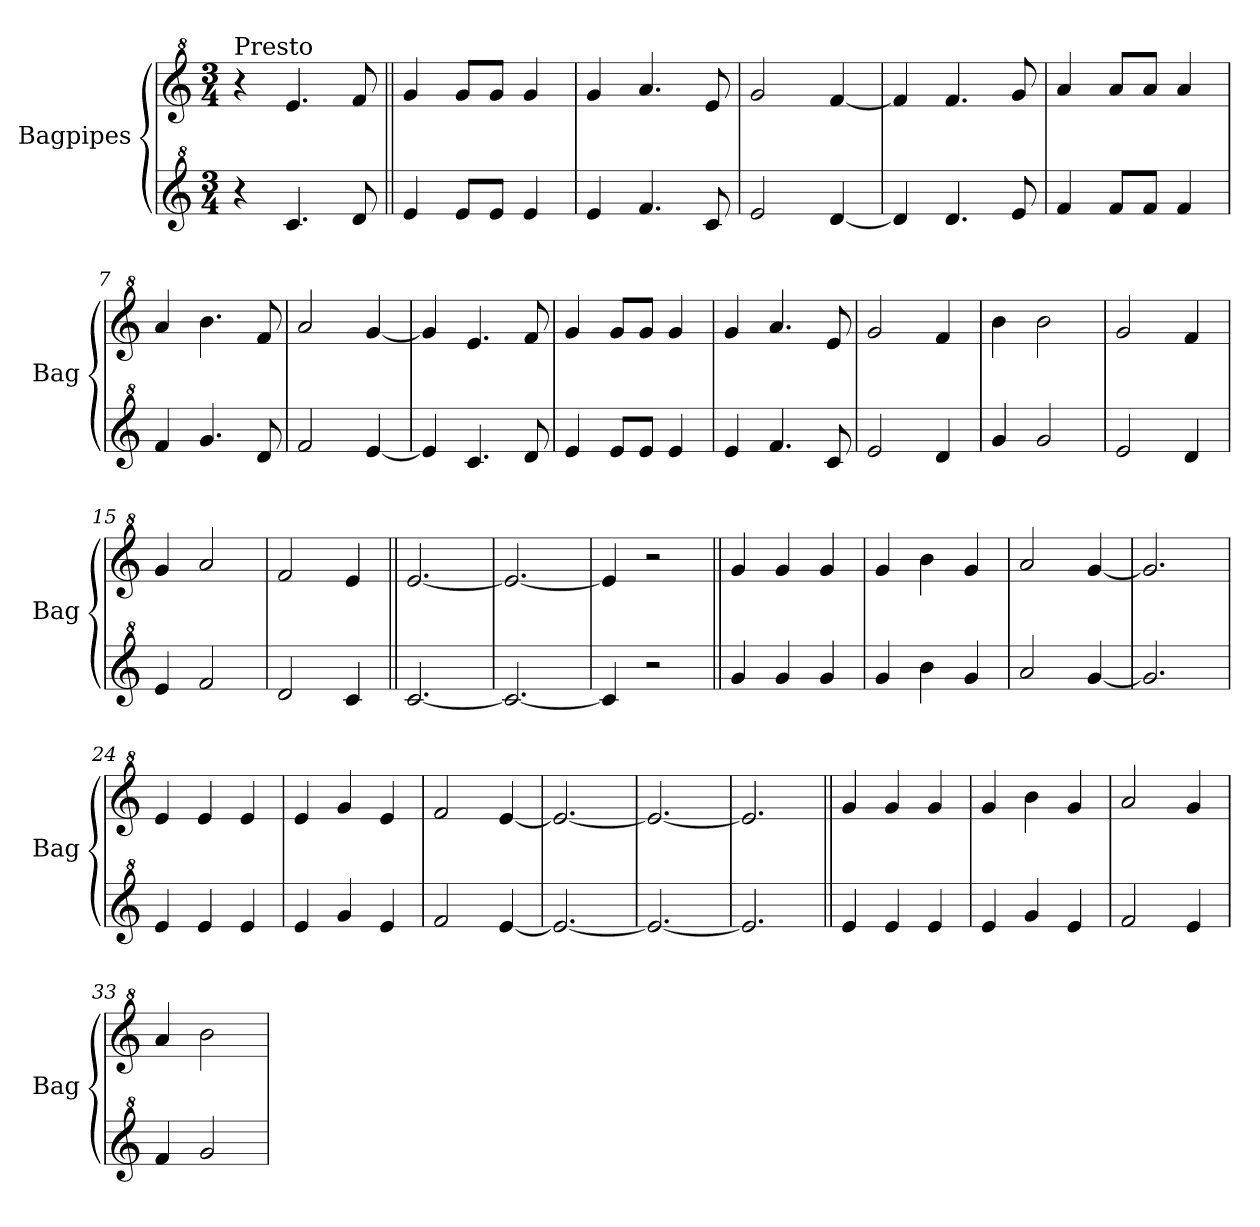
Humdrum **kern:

**kern	**kern
*part2	*part1
*staff2	*staff1
*I"Bagpipes	*I"Bagpipes
*I'Bag	*I'Bag
*clefG^2	*clefG^2
*k[]	*k[]
*C:	*C:
*M3/4	*M3/4
=1	=1
!	!LO:TX:a:t=Presto
4r	4r
4.cc/	4.ee/
8dd/	8ff/
=2||	=2||
4ee/	4gg/
8ee/L	8gg/L
8ee/J	8gg/J
4ee/	4gg/
=3	=3
4ee/	4gg/
4.ff/	4.aa/
8cc/	8ee/
=4	=4
2ee/	2gg/
[4dd/	[4ff/
=5	=5
4dd/]	4ff/]
4.dd/	4.ff/
8ee/	8gg/
=6	=6
4ff/	4aa/
8ff/L	8aa/L
8ff/J	8aa/J
4ff/	4aa/
=7	=7
4ff/	4aa/
4.gg/	4.bb\
8dd/	8ff/
=8	=8
2ff/	2aa/
[4ee/	[4gg/
=9	=9
4ee/]	4gg/]
4.cc/	4.ee/
8dd/	8ff/
=10	=10
4ee/	4gg/
8ee/L	8gg/L
8ee/J	8gg/J
4ee/	4gg/
!!LO:LB:g=z
=11	=11
4ee/	4gg/
4.ff/	4.aa/
8cc/	8ee/
=12	=12
2ee/	2gg/
4dd/	4ff/
=13	=13
4gg/	4bb\
2gg/	2bb\
=14	=14
2ee/	2gg/
4dd/	4ff/
=15	=15
4ee/	4gg/
2ff/	2aa/
=16	=16
2dd/	2ff/
4cc/	4ee/
=17||	=17||
[2.cc/	[2.ee/
=18	=18
2.cc/_	2.ee/_
=19	=19
4cc/]	4ee/]
2r	2r
=20||	=20||
4gg/	4gg/
4gg/	4gg/
4gg/	4gg/
=21	=21
4gg/	4gg/
4bb\	4bb\
4gg/	4gg/
=22	=22
2aa/	2aa/
[4gg/	[4gg/
=23	=23
2.gg/]	2.gg/]
=24	=24
4ee/	4ee/
4ee/	4ee/
4ee/	4ee/
=25	=25
4ee/	4ee/
4gg/	4gg/
4ee/	4ee/
!!LO:LB:g=z
=26	=26
2ff/	2ff/
[4ee/	[4ee/
=27	=27
2.ee/_	2.ee/_
=28	=28
2.ee/_	2.ee/_
=29	=29
2.ee/]	2.ee/]
=30||	=30||
4ee/	4gg/
4ee/	4gg/
4ee/	4gg/
=31	=31
4ee/	4gg/
4gg/	4bb\
4ee/	4gg/
=32	=32
2ff/	2aa/
4ee/	4gg/
=33	=33
4ff/	4aa/
2gg/	2bb\
=	=
*-	*-
